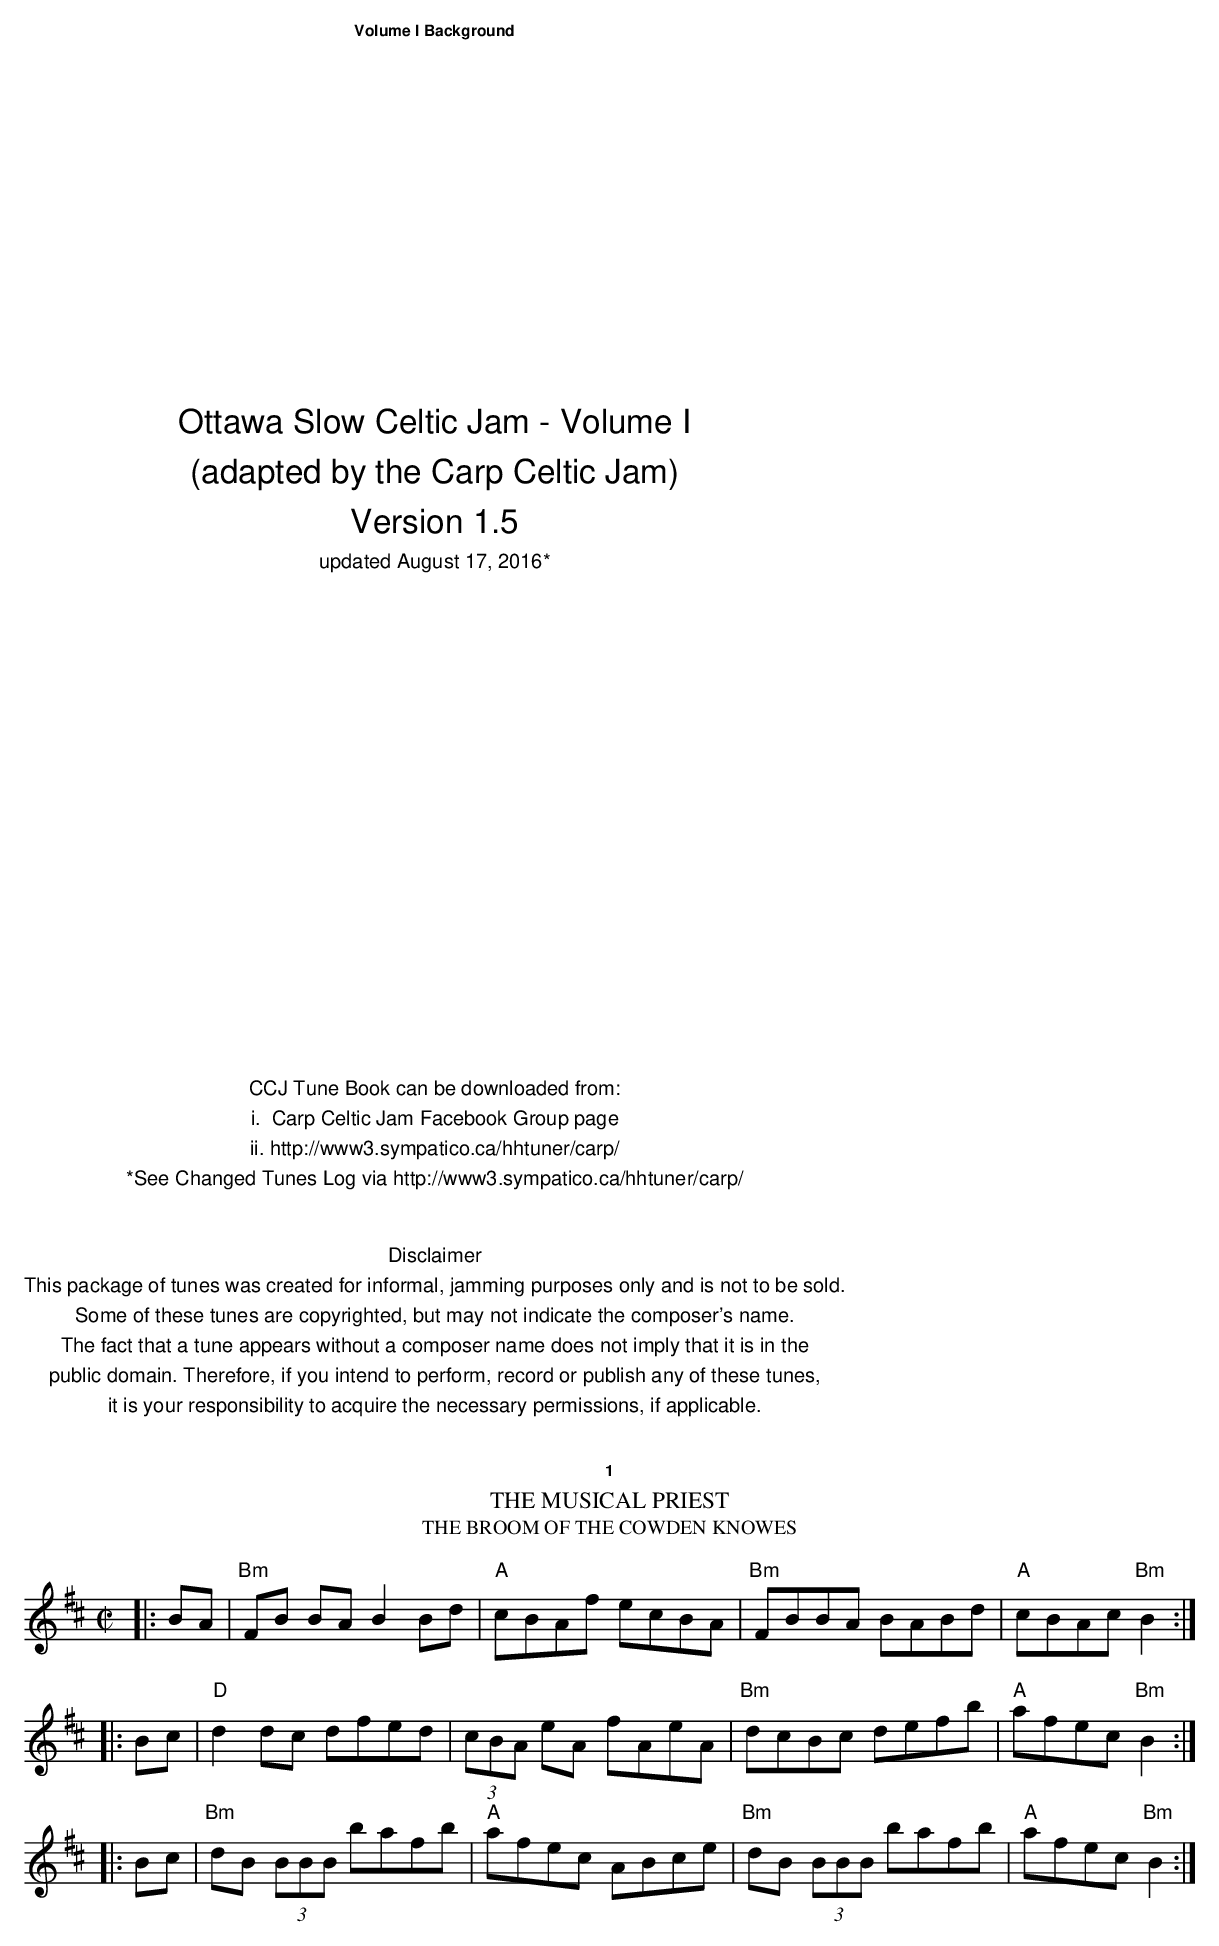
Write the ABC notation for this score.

X:1
T: The Musical Priest
T: The Broom of the Cowden Knowes
M: C|
L: 1/8
K: Bmin
|: BA \
| "Bm"FB BA B2Bd | "A"cBAf ecBA | "Bm"FBBA BABd | "A"cBAc "Bm"B2 :|
|: Bc \
| "D"d2dc dfed | (3cBA eA fAeA | "Bm"dcBc defb | "A"afec "Bm"B2 :|
|: Bc \
| "Bm"dB (3BBB bafb | "A"afec ABce | "Bm"dB (3BBB bafb | "A"afec "Bm"B2:|
